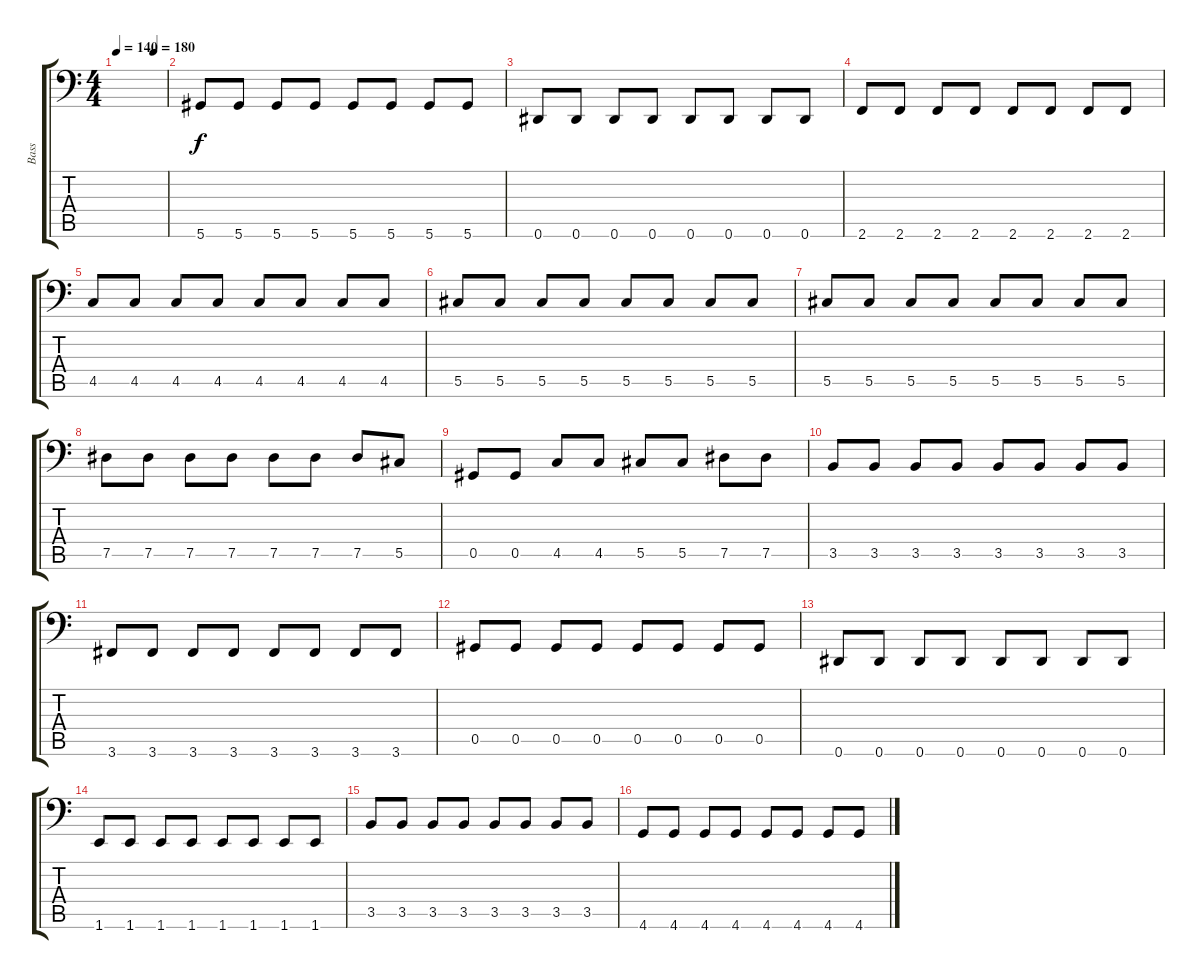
\track ("Bass" "Bass") {instrument electricbassfinger}
\staff {score tabs}
\tuning (Eb3 Bb2 Gb2 Db2 Ab1 Eb1) {hide}
\ts (4 4)
\tempo 140
\tempo (180 0.75)
\clef f4
\ks c
|
5.6.8 5.6.8 5.6.8 5.6.8 5.6.8 5.6.8 5.6.8 5.6.8 |
0.6.8 0.6.8 0.6.8 0.6.8 0.6.8 0.6.8 0.6.8 0.6.8 |
2.6.8 2.6.8 2.6.8 2.6.8 2.6.8 2.6.8 2.6.8 2.6.8 |
4.5.8 4.5.8 4.5.8 4.5.8 4.5.8 4.5.8 4.5.8 4.5.8 |
5.5.8 5.5.8 5.5.8 5.5.8 5.5.8 5.5.8 5.5.8 5.5.8 |
5.5.8 5.5.8 5.5.8 5.5.8 5.5.8 5.5.8 5.5.8 5.5.8 |
7.5.8 7.5.8 7.5.8 7.5.8 7.5.8 7.5.8 7.5.8 5.5.8 |
0.5.8 0.5.8 4.5.8 4.5.8 5.5.8 5.5.8 7.5.8 7.5.8 |
3.5.8 3.5.8 3.5.8 3.5.8 3.5.8 3.5.8 3.5.8 3.5.8 |
3.6.8 3.6.8 3.6.8 3.6.8 3.6.8 3.6.8 3.6.8 3.6.8 |
0.5.8 0.5.8 0.5.8 0.5.8 0.5.8 0.5.8 0.5.8 0.5.8 |
0.6.8 0.6.8 0.6.8 0.6.8 0.6.8 0.6.8 0.6.8 0.6.8 |
1.6.8 1.6.8 1.6.8 1.6.8 1.6.8 1.6.8 1.6.8 1.6.8 |
3.5.8 3.5.8 3.5.8 3.5.8 3.5.8 3.5.8 3.5.8 3.5.8 |
4.6.8 4.6.8 4.6.8 4.6.8 4.6.8 4.6.8 4.6.8 4.6.8
